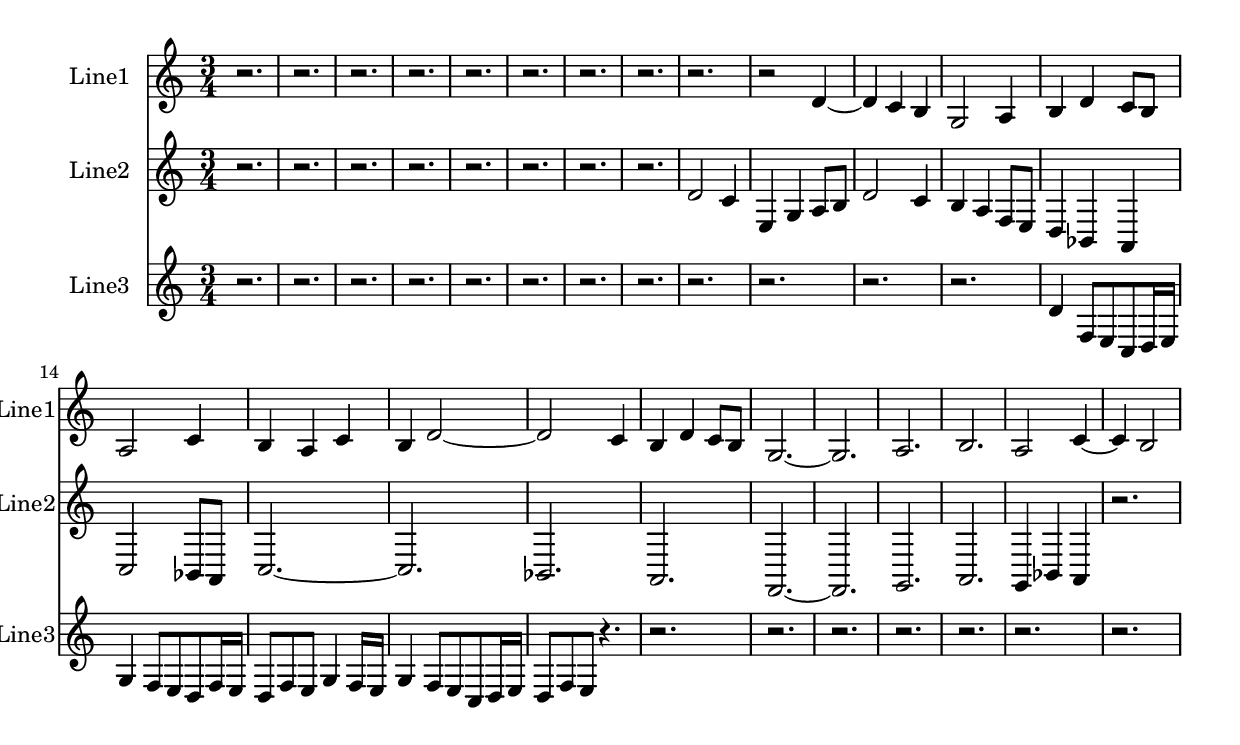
% 2016-09-03 12:18

\version "2.18.2"
\language "english"

\header {}

\layout {}

\paper {}

\score {
    \new Score <<
        \context Staff = "line1" {
            \set Staff.instrumentName = \markup { Line1 }
            \set Staff.shortInstrumentName = \markup { Line1 }
            {
                {
                }
                {
                    \numericTimeSignature
                    \time 3/4
                    \bar "||"
                    \accidentalStyle modern-cautionary
                    r2.
                    r2.
                    r2.
                    r2.
                    r2.
                    r2.
                    r2.
                    r2.
                    r2.
                    r2
                    d'4 ~
                    d'4
                    c'4
                    b4
                    g2
                    a4
                    b4
                    d'4
                    c'8 [
                    b8 ]
                    a2
                    c'4
                    b4
                    a4
                    c'4
                    b4
                    d'2 ~
                    d'2
                    c'4
                    b4
                    d'4
                    c'8 [
                    b8 ]
                    g2. ~
                    g2.
                    a2.
                    b2.
                    a2
                    c'4 ~
                    c'4
                    b2
                }
            }
        }
        \context Staff = "line2" {
            \set Staff.instrumentName = \markup { Line2 }
            \set Staff.shortInstrumentName = \markup { Line2 }
            {
                \numericTimeSignature
                \time 3/4
                \bar "||"
                \accidentalStyle modern-cautionary
                r2.
                r2.
                r2.
                r2.
                r2.
                r2.
                r2.
                r2.
                d'2
                c'4
                e4
                g4
                a8 [
                b8 ]
                d'2
                c'4
                b4
                a4
                f8 [
                e8 ]
                d4
                bf,4
                a,4
                c2
                bf,8 [
                a,8 ]
                c2. ~
                c2.
                bf,2.
                a,2.
                f,2. ~
                f,2.
                g,2.
                a,2.
                g,4
                bf,4
                a,4
                r2.
            }
        }
        \context Staff = "line3" {
            \set Staff.instrumentName = \markup { Line3 }
            \set Staff.shortInstrumentName = \markup { Line3 }
            {
                \numericTimeSignature
                \time 3/4
                \bar "||"
                \accidentalStyle modern-cautionary
                r2.
                r2.
                r2.
                r2.
                r2.
                r2.
                r2.
                r2.
                r2.
                r2.
                r2.
                r2.
                d'4
                f8 [
                e8
                c8
                d16
                e16 ]
                g4
                f8 [
                e8
                d8
                f16
                e16 ]
                d8 [
                f8
                e8 ]
                g4
                f16 [
                e16 ]
                g4
                f8 [
                e8
                c8
                d16
                e16 ]
                d8 [
                f8
                e8 ]
                r4.
                r2.
                r2.
                r2.
                r2.
                r2.
                r2.
                r2.
            }
        }
    >>
}